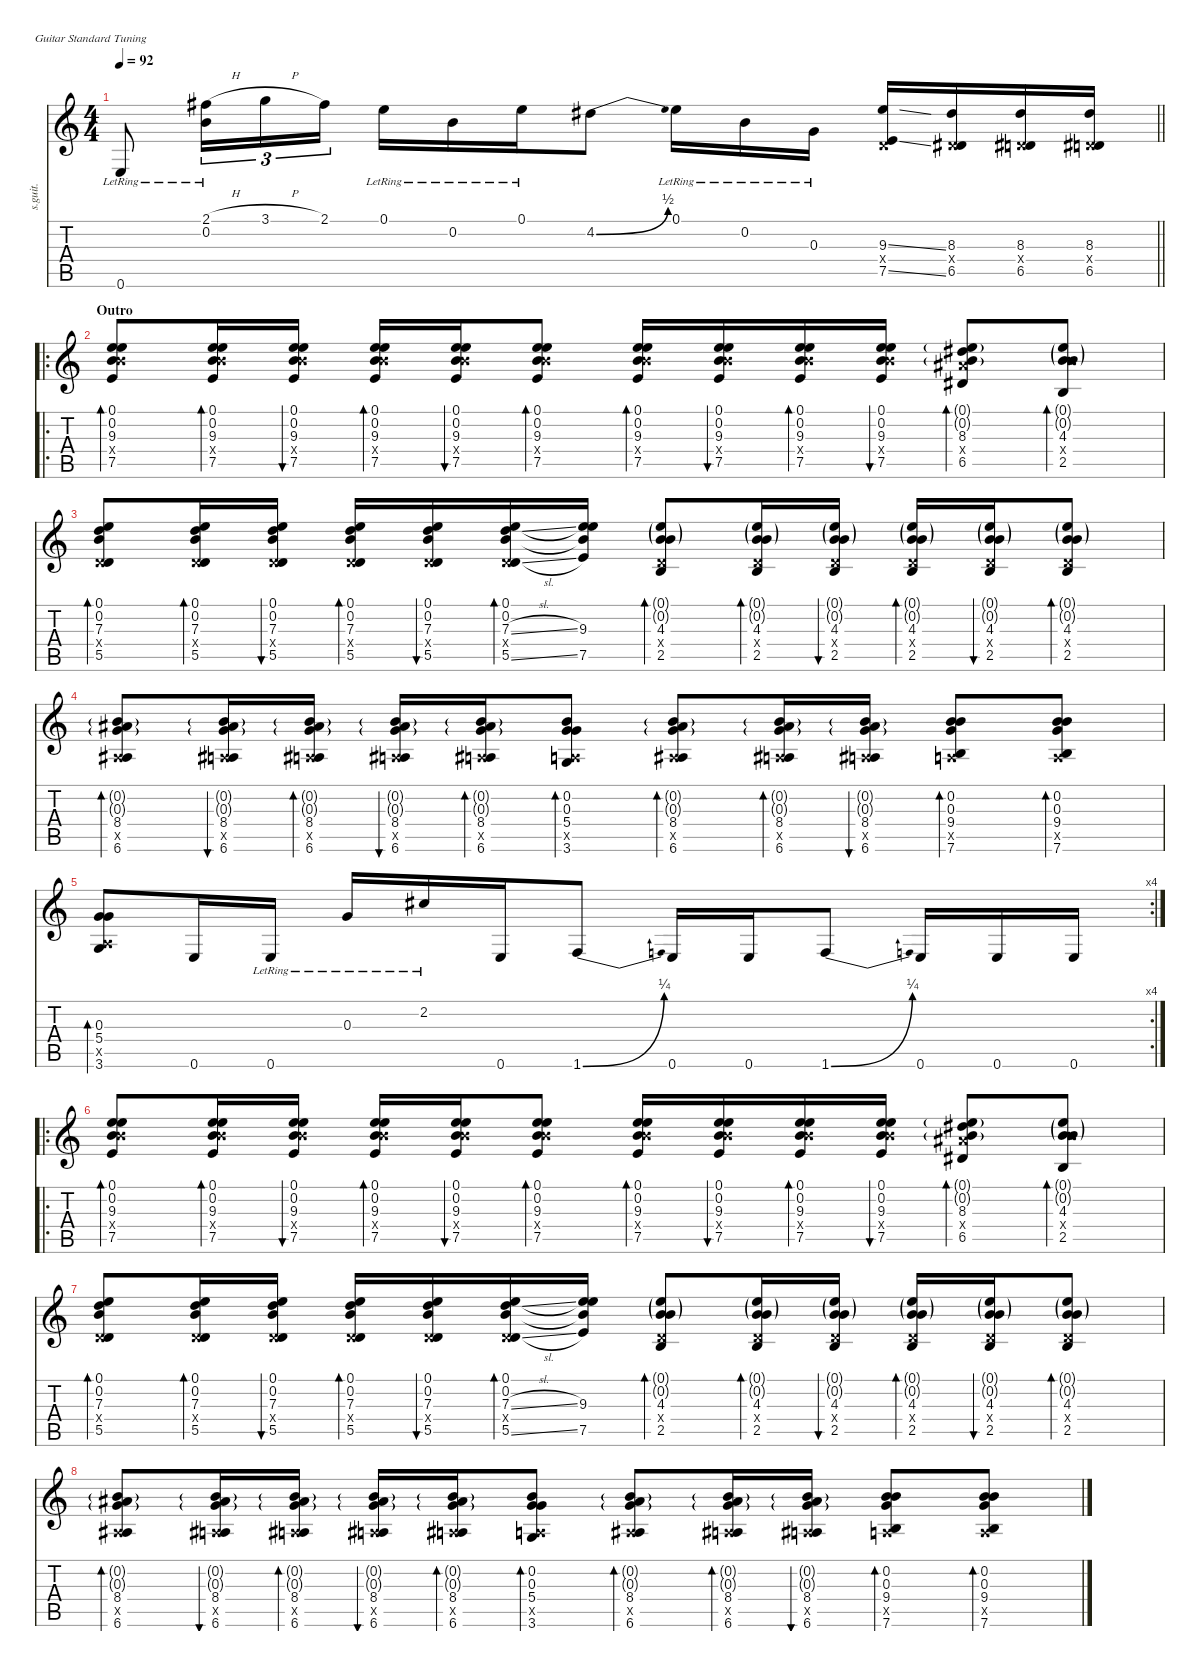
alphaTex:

\defaultSystemsLayout 4
\hideDynamics
\bracketExtendMode nobrackets
\otherSystemsTrackNameOrientation horizontal
\track ("Accoustic Guitar" "s.guit.") {instrument acousticguitarsteel}
\staff {score tabs}
\tuning (E4 B3 G3 D3 A2 E2)
\ts (4 4)
\tempo 92
\clef g2
\barLineRight lightlight
\ks c
0.6{lr}.8{dy f beam Up} (2.1{h acc #} 0.2{lr}).16{tu (3 2) beam Down} 3.1{h}.16{tu (3 2) beam Down} 2.1{acc #}.16{tu (3 2) beam Down} 0.1{lr}.16{beam Down} 0.2{lr}.16{beam Down} 0.1{lr}.16{beam Down} 4.2{be (bend 0 0 24 2) acc #}.8{beam Down} 0.1{lr}.16{beam Down} 0.2{lr}.16{beam Down} 0.3{lr}.16{beam Down} (9.3{ss} 0.4{x} 7.5{ss}).16{beam Up} (8.3{acc #} 0.4{x} 6.5{acc #}).16{beam Up} (8.3{acc #} 0.4{x} 6.5{acc #}).16{beam Up} (8.3{acc #} 0.4{x} 6.5{acc #}).16{beam Up} |
\ro
\section ("" "Outro")
(0.1 0.2 9.3 9.4{x} 7.5).8{bd 60 beam Up} (0.1 0.2 9.3 9.4{x} 7.5).16{bd 60 beam Up} (0.1 0.2 9.3 9.4{x} 7.5).16{bu 60 beam Up} (0.1 0.2 9.3 9.4{x} 7.5).16{bd 60 beam Up} (0.1 0.2 9.3 9.4{x} 7.5).16{bu 60 beam Up} (0.1 0.2 9.3 9.4{x} 7.5).8{bd 60 beam Up} (0.1 0.2 9.3 9.4{x} 7.5).16{bd 60 beam Up} (0.1 0.2 9.3 9.4{x} 7.5).16{bu 60 beam Up} (0.1 0.2 9.3 9.4{x} 7.5).16{bd 60 beam Up} (0.1 0.2 9.3 9.4{x} 7.5).16{bu 60 beam Up} (0.1{g} 0.2{g} 8.3{acc #} 8.4{x acc #} 6.5{acc #}).8{bd 60 beam Up} (0.1{g} 0.2{g} 4.3 9.4{x} 2.5).8{bd 60 beam Up} |
(0.1 0.2 7.3 0.4{x} 5.5).8{bd 60 beam Up} (0.1 0.2 7.3 0.4{x} 5.5).16{bd 60 beam Up} (0.1 0.2 7.3 0.4{x} 5.5).16{bu 60 beam Up} (0.1 0.2 7.3 0.4{x} 5.5).16{bd 60 beam Up} (0.1 0.2 7.3 0.4{x} 5.5).16{bu 60 beam Up} (0.1 0.2 7.3{sl} 0.4{x} 5.5{sl}).16{bd 60 beam Up} (0.1{t} 0.2{t} 9.3 7.5).16{beam Up} (0.1{g} 0.2{g} 4.3 0.4{x} 2.5).8{bd 60 beam Up} (0.1{g} 0.2{g} 4.3 0.4{x} 2.5).16{bd 60 beam Up} (0.1{g} 0.2{g} 4.3 0.4{x} 2.5).16{bu 60 beam Up} (0.1{g} 0.2{g} 4.3 0.4{x} 2.5).16{bd 60 beam Up} (0.1{g} 0.2{g} 4.3 0.4{x} 2.5).16{bu 60 beam Up} (0.1{g} 0.2{g} 4.3 0.4{x} 2.5).8{bd 60 beam Up} |
(0.2{g} 0.3{g} 8.4{acc #} 1.5{x acc #} 6.6{acc #}).8{bd 60 beam Up} (0.2{g} 0.3{g} 8.4{acc #} 0.5{x} 6.6{acc #}).16{bu 60 beam Up} (0.2{g} 0.3{g} 8.4{acc #} 0.5{x} 6.6{acc #}).16{bd 60 beam Up} (0.2{g} 0.3{g} 8.4{acc #} 0.5{x} 6.6{acc #}).16{bu 60 beam Up} (0.2{g} 0.3{g} 8.4{acc #} 0.5{x} 6.6{acc #}).16{bd 60 beam Up} (0.2 0.3 5.4 0.5{x} 3.6).8{bd 60 beam Up} (0.2{g} 0.3{g} 8.4{acc #} 0.5{x} 6.6{acc #}).8{bd 60 beam Up} (0.2{g} 0.3{g} 8.4{acc #} 0.5{x} 6.6{acc #}).16{bd 60 beam Up} (0.2{g} 0.3{g} 8.4{acc #} 0.5{x} 6.6{acc #}).16{bu 60 beam Up} (0.2 0.3 9.4 0.5{x} 7.6).8{bd 60 beam Up} (0.2 0.3 9.4 0.5{x} 7.6).8{bd 60 beam Up} |
\rc 4
(0.3 5.4 0.5{x} 3.6).8{bd 60 beam Up} 0.6.16{beam Up} 0.6{lr}.16{beam Up} 0.3{lr}.16{beam Up} 2.2{lr acc #}.16{beam Up} 0.6.16{beam Up} 1.6{be (bend 0 0 19.999999199999998 1)}.8{beam Up} 0.6.16{beam Up} 0.6.16{beam Up} 1.6{be (bend 0 0 30 1)}.8{beam Up} 0.6.16{beam Up} 0.6.16{beam Up} 0.6.16{beam Up} |
\ro
(0.1 0.2 9.3 9.4{x} 7.5).8{bd 60 beam Up} (0.1 0.2 9.3 9.4{x} 7.5).16{bd 60 beam Up} (0.1 0.2 9.3 9.4{x} 7.5).16{bu 60 beam Up} (0.1 0.2 9.3 9.4{x} 7.5).16{bd 60 beam Up} (0.1 0.2 9.3 9.4{x} 7.5).16{bu 60 beam Up} (0.1 0.2 9.3 9.4{x} 7.5).8{bd 60 beam Up} (0.1 0.2 9.3 9.4{x} 7.5).16{bd 60 beam Up} (0.1 0.2 9.3 9.4{x} 7.5).16{bu 60 beam Up} (0.1 0.2 9.3 9.4{x} 7.5).16{bd 60 beam Up} (0.1 0.2 9.3 9.4{x} 7.5).16{bu 60 beam Up} (0.1{g} 0.2{g} 8.3{acc #} 8.4{x acc #} 6.5{acc #}).8{bd 60 beam Up} (0.1{g} 0.2{g} 4.3 9.4{x} 2.5).8{bd 60 beam Up} |
(0.1 0.2 7.3 0.4{x} 5.5).8{bd 60 beam Up} (0.1 0.2 7.3 0.4{x} 5.5).16{bd 60 beam Up} (0.1 0.2 7.3 0.4{x} 5.5).16{bu 60 beam Up} (0.1 0.2 7.3 0.4{x} 5.5).16{bd 60 beam Up} (0.1 0.2 7.3 0.4{x} 5.5).16{bu 60 beam Up} (0.1 0.2 7.3{sl} 0.4{x} 5.5{sl}).16{bd 60 beam Up} (0.1{t} 0.2{t} 9.3 7.5).16{beam Up} (0.1{g} 0.2{g} 4.3 0.4{x} 2.5).8{bd 60 beam Up} (0.1{g} 0.2{g} 4.3 0.4{x} 2.5).16{bd 60 beam Up} (0.1{g} 0.2{g} 4.3 0.4{x} 2.5).16{bu 60 beam Up} (0.1{g} 0.2{g} 4.3 0.4{x} 2.5).16{bd 60 beam Up} (0.1{g} 0.2{g} 4.3 0.4{x} 2.5).16{bu 60 beam Up} (0.1{g} 0.2{g} 4.3 0.4{x} 2.5).8{bd 60 beam Up} |
(0.2{g} 0.3{g} 8.4{acc #} 1.5{x acc #} 6.6{acc #}).8{bd 60 beam Up} (0.2{g} 0.3{g} 8.4{acc #} 0.5{x} 6.6{acc #}).16{bu 60 beam Up} (0.2{g} 0.3{g} 8.4{acc #} 0.5{x} 6.6{acc #}).16{bd 60 beam Up} (0.2{g} 0.3{g} 8.4{acc #} 0.5{x} 6.6{acc #}).16{bu 60 beam Up} (0.2{g} 0.3{g} 8.4{acc #} 0.5{x} 6.6{acc #}).16{bd 60 beam Up} (0.2 0.3 5.4 0.5{x} 3.6).8{bd 60 beam Up} (0.2{g} 0.3{g} 8.4{acc #} 0.5{x} 6.6{acc #}).8{bd 60 beam Up} (0.2{g} 0.3{g} 8.4{acc #} 0.5{x} 6.6{acc #}).16{bd 60 beam Up} (0.2{g} 0.3{g} 8.4{acc #} 0.5{x} 6.6{acc #}).16{bu 60 beam Up} (0.2 0.3 9.4 0.5{x} 7.6).8{bd 60 beam Up} (0.2 0.3 9.4 0.5{x} 7.6).8{bd 60 beam Up}
